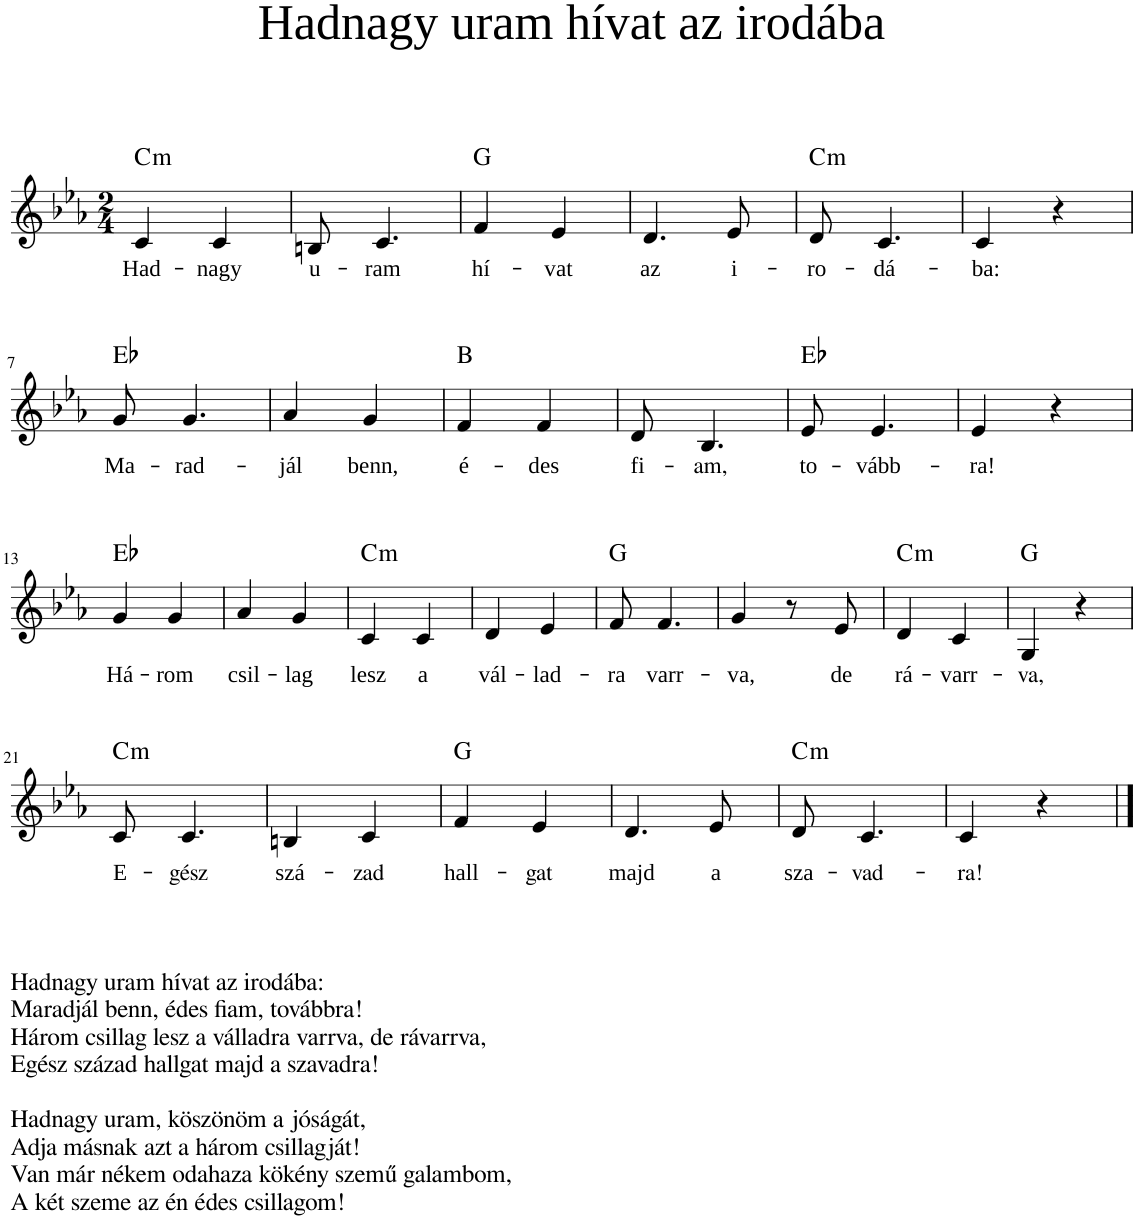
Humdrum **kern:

**kern	**text	**harte
*part1	*part1	*part1
*staff1	*staff1	*
*I"Piano	*	*
*I'Pno	*	*
*clefG2	*	*
*k[b-e-a-]	*	*
*M2/4	*	*
=1	=1	=1
!	!LO:LY:b	!LO:H:kt=m
4c/	Had-	C:min
!	!LO:LY:b	!
4c/	-nagy	.
=2	=2	=2
!	!LO:LY:b	!
8Bn/	u-	.
!	!LO:LY:b	!
4.c/	-ram	.
=3	=3	=3
!	!LO:LY:b	!
4f/	hí-	G:maj
!	!LO:LY:b	!
4e-/	-vat	.
=4	=4	=4
!	!LO:LY:b	!
4.d/	az	.
!	!LO:LY:b	!
8e-/	i-	.
=5	=5	=5
!	!LO:LY:b	!LO:H:kt=m
8d/	-ro-	C:min
!	!LO:LY:b	!
4.c/	-dá-	.
=6	=6	=6
!	!LO:LY:b	!
4c/	-ba:	.
4r	.	.
!!LO:LB:g=z
=7	=7	=7
!	!LO:LY:b	!
8g/	Ma-	Eb:maj
!	!LO:LY:b	!
4.g/	-rad-	.
=8	=8	=8
!	!LO:LY:b	!
4a-/	-jál	.
!	!LO:LY:b	!
4g/	benn,	.
=9	=9	=9
!	!LO:LY:b	!
4f/	é-	B:maj
!	!LO:LY:b	!
4f/	-des	.
=10	=10	=10
!	!LO:LY:b	!
8d/	fi-	.
!	!LO:LY:b	!
4.B-/	-am,	.
=11	=11	=11
!	!LO:LY:b	!
8e-/	to-	Eb:maj
!	!LO:LY:b	!
4.e-/	-vább-	.
=12	=12	=12
!	!LO:LY:b	!
4e-/	-ra!	.
4r	.	.
!!LO:LB:g=z
=13	=13	=13
!	!LO:LY:b	!
4g/	Há-	Eb:maj
!	!LO:LY:b	!
4g/	-rom	.
=14	=14	=14
!	!LO:LY:b	!
4a-/	csil-	.
!	!LO:LY:b	!
4g/	-lag	.
=15	=15	=15
!	!LO:LY:b	!LO:H:kt=m
4c/	lesz	C:min
!	!LO:LY:b	!
4c/	a	.
=16	=16	=16
!	!LO:LY:b	!
4d/	vál-	.
!	!LO:LY:b	!
4e-/	lad-	.
=17	=17	=17
!	!LO:LY:b	!
8f/	-ra	G:maj
!	!LO:LY:b	!
4.f/	varr-	.
=18	=18	=18
!	!LO:LY:b	!
4g/	-va,	.
8r	.	.
!	!LO:LY:b	!
8e-/	de	.
=19	=19	=19
!	!LO:LY:b	!LO:H:kt=m
4d/	rá-	C:min
!	!LO:LY:b	!
4c/	-varr-	.
=20	=20	=20
!	!LO:LY:b	!
4G/	-va,	G:maj
4r	.	.
!!LO:LB:g=z
=21	=21	=21
!LO:TX:b:t=Hadnagy uram hívat az irodába&colon;	!	!
!LO:TX:b:t=Maradjál benn, édes fiam, továbbra!	!	!
!LO:TX:b:t=Három csillag lesz a válladra varrva, de rávarrva,	!	!
!LO:TX:b:t=Egész század hallgat majd a szavadra!	!	!
!LO:TX:b:t=Hadnagy uram, köszönöm a jóságát,	!	!
!LO:TX:b:t=Adja másnak azt a három csillagját!	!	!
!LO:TX:b:t=Van már nékem odahaza kökény szemű galambom,	!	!
!LO:TX:b:t=A két szeme az én édes csillagom!	!	!
!	!LO:LY:b	!LO:H:kt=m
8c/	E-	C:min
!	!LO:LY:b	!
4.c/	-gész	.
=22	=22	=22
!	!LO:LY:b	!
4Bn/	szá-	.
!	!LO:LY:b	!
4c/	-zad	.
=23	=23	=23
!	!LO:LY:b	!
4f/	hall-	G:maj
!	!LO:LY:b	!
4e-/	-gat	.
=24	=24	=24
!	!LO:LY:b	!
4.d/	majd	.
!	!LO:LY:b	!
8e-/	a	.
=25	=25	=25
!	!LO:LY:b	!LO:H:kt=m
8d/	sza-	C:min
!	!LO:LY:b	!
4.c/	-vad-	.
=26	=26	=26
!	!LO:LY:b	!
4c/	-ra!	.
4r	.	.
==	==	==
*-	*-	*-
